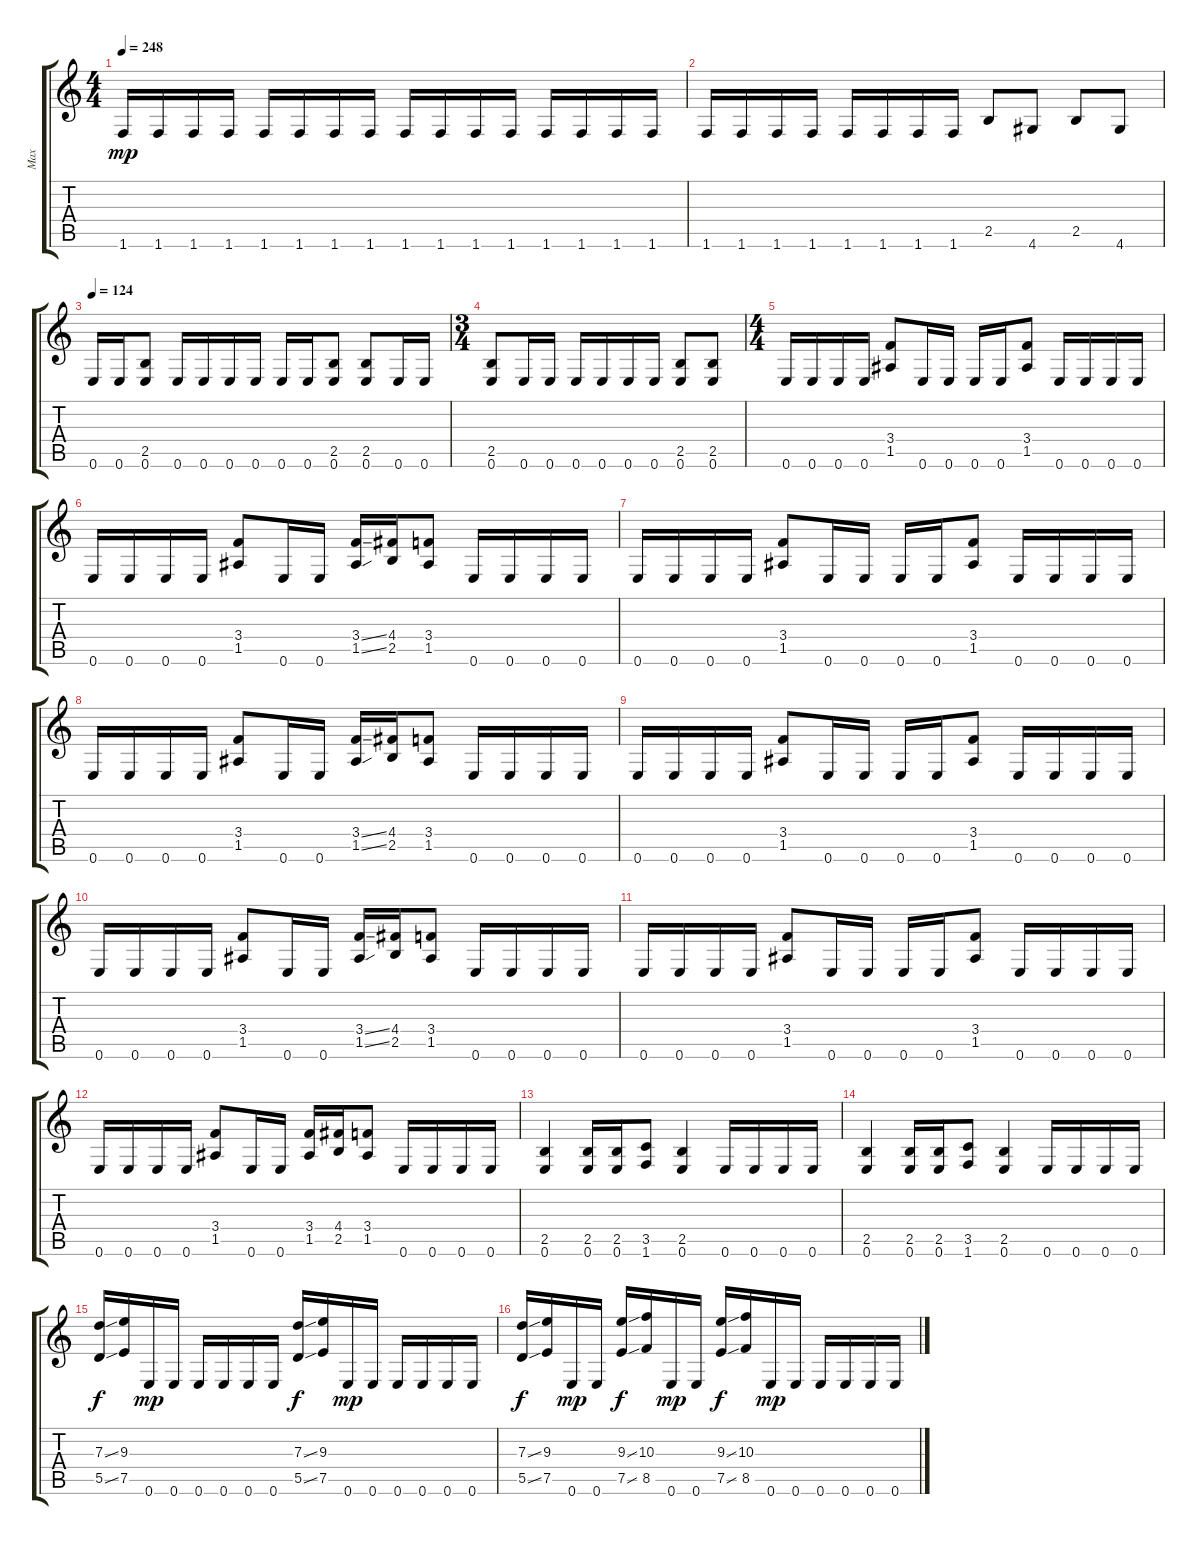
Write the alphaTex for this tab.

\track ("Max" "Max") {instrument distortionguitar}
\staff {score tabs}
\tuning (E4 B3 G3 D3 A2 E2) {hide}
\ts (4 4)
\tempo 248
\clef g2
\ks c
1.6.16{dy mp} 1.6.16 1.6.16 1.6.16 1.6.16 1.6.16 1.6.16 1.6.16 1.6.16 1.6.16 1.6.16 1.6.16 1.6.16 1.6.16 1.6.16 1.6.16 |
1.6.16 1.6.16 1.6.16 1.6.16 1.6.16 1.6.16 1.6.16 1.6.16 2.5.8 4.6.8 2.5.8 4.6.8 |
\tempo 124
0.6.16 0.6.16 (2.5 0.6).8 0.6.16 0.6.16 0.6.16 0.6.16 0.6.16 0.6.16 (2.5 0.6).8 (2.5 0.6).8 0.6.16 0.6.16 |
\ts (3 4)
(2.5 0.6).8 0.6.16 0.6.16 0.6.16 0.6.16 0.6.16 0.6.16 (2.5 0.6).8 (2.5 0.6).8 |
\ts (4 4)
0.6.16 0.6.16 0.6.16 0.6.16 (3.4 1.5).8 0.6.16 0.6.16 0.6.16 0.6.16 (3.4 1.5).8 0.6.16 0.6.16 0.6.16 0.6.16 |
0.6.16 0.6.16 0.6.16 0.6.16 (3.4 1.5).8 0.6.16 0.6.16 (3.4{ss} 1.5{ss}).16 (4.4 2.5).16 (3.4 1.5).8 0.6.16 0.6.16 0.6.16 0.6.16 |
0.6.16 0.6.16 0.6.16 0.6.16 (3.4 1.5).8 0.6.16 0.6.16 0.6.16 0.6.16 (3.4 1.5).8 0.6.16 0.6.16 0.6.16 0.6.16 |
0.6.16 0.6.16 0.6.16 0.6.16 (3.4 1.5).8 0.6.16 0.6.16 (3.4{ss} 1.5{ss}).16 (4.4 2.5).16 (3.4 1.5).8 0.6.16 0.6.16 0.6.16 0.6.16 |
0.6.16 0.6.16 0.6.16 0.6.16 (3.4 1.5).8 0.6.16 0.6.16 0.6.16 0.6.16 (3.4 1.5).8 0.6.16 0.6.16 0.6.16 0.6.16 |
0.6.16 0.6.16 0.6.16 0.6.16 (3.4 1.5).8 0.6.16 0.6.16 (3.4{ss} 1.5{ss}).16 (4.4 2.5).16 (3.4 1.5).8 0.6.16 0.6.16 0.6.16 0.6.16 |
0.6.16 0.6.16 0.6.16 0.6.16 (3.4 1.5).8 0.6.16 0.6.16 0.6.16 0.6.16 (3.4 1.5).8 0.6.16 0.6.16 0.6.16 0.6.16 |
0.6.16 0.6.16 0.6.16 0.6.16 (3.4 1.5).8 0.6.16 0.6.16 (3.4 1.5).16 (4.4 2.5).16 (3.4 1.5).8 0.6.16 0.6.16 0.6.16 0.6.16 |
(2.5 0.6).4 (2.5 0.6).16 (2.5 0.6).16 (3.5 1.6).8 (2.5 0.6).4 0.6.16 0.6.16 0.6.16 0.6.16 |
(2.5 0.6).4 (2.5 0.6).16 (2.5 0.6).16 (3.5 1.6).8 (2.5 0.6).4 0.6.16 0.6.16 0.6.16 0.6.16 |
(7.3{ss} 5.5{ss}).16{dy f} (9.3 7.5).16 0.6.16{dy mp} 0.6.16 0.6.16 0.6.16 0.6.16 0.6.16 (7.3{ss} 5.5{ss}).16{dy f} (9.3 7.5).16 0.6.16{dy mp} 0.6.16 0.6.16 0.6.16 0.6.16 0.6.16 |
(7.3{ss} 5.5{ss}).16{dy f} (9.3 7.5).16 0.6.16{dy mp} 0.6.16 (9.3{ss} 7.5{ss}).16{dy f} (10.3 8.5).16 0.6.16{dy mp} 0.6.16 (9.3{ss} 7.5{ss}).16{dy f} (10.3 8.5).16 0.6.16{dy mp} 0.6.16 0.6.16 0.6.16 0.6.16 0.6.16
